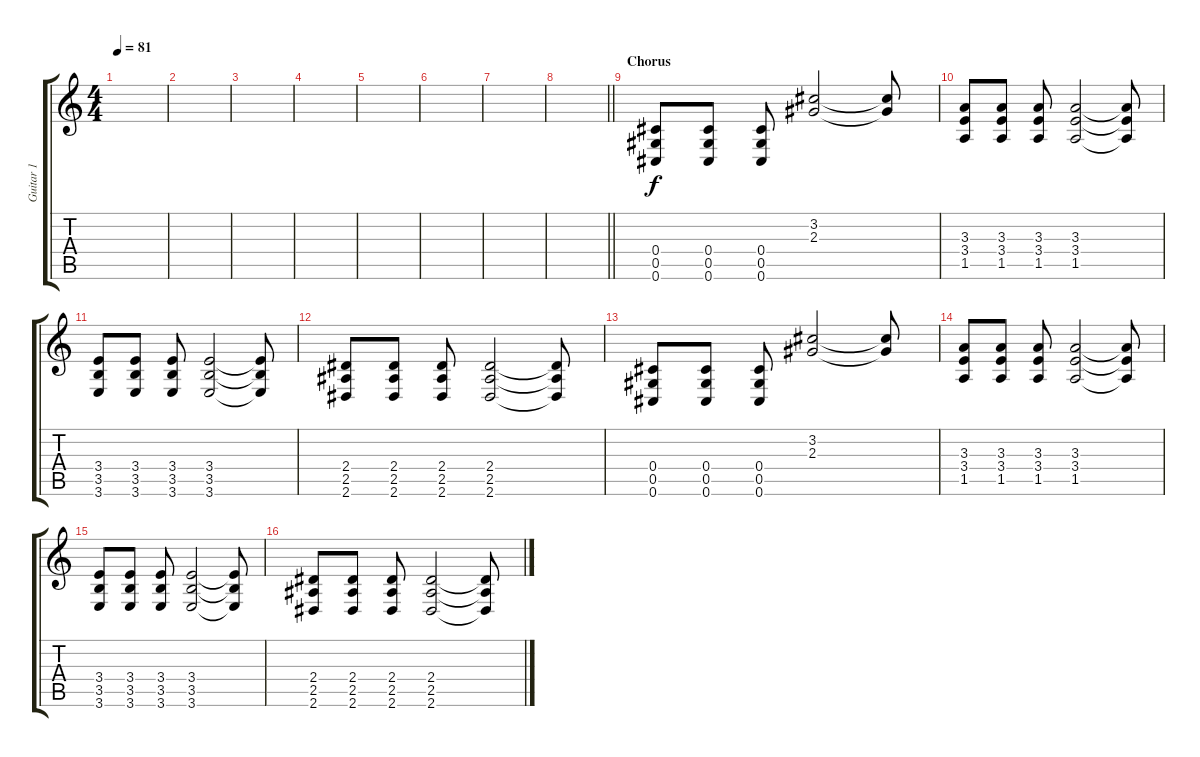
\track ("Guitar 1" "Guitar 1") {instrument distortionguitar}
\staff {score tabs}
\tuning (Eb4 Bb3 Gb3 Db3 Ab2 Db2) {hide}
\ts (4 4)
\tempo 81
\clef g2
\ks c
|
|
|
|
|
|
|
\barLineRight lightlight
|
\section ("" "Chorus")
(0.4 0.5 0.6).8 (0.4 0.5 0.6).8 (0.4 0.5 0.6).8 (3.2 2.3).2 (3.2{t} 2.3{t}).8 |
(3.3 3.4 1.5).8 (3.3 3.4 1.5).8 (3.3 3.4 1.5).8 (3.3 3.4 1.5).2 (3.3{t} 3.4{t} 1.5{t}).8 |
(3.4 3.5 3.6).8 (3.4 3.5 3.6).8 (3.4 3.5 3.6).8 (3.4 3.5 3.6).2 (3.4{t} 3.5{t} 3.6{t}).8 |
(2.4 2.5 2.6).8 (2.4 2.5 2.6).8 (2.4 2.5 2.6).8 (2.4 2.5 2.6).2 (2.4{t} 2.5{t} 2.6{t}).8 |
(0.4 0.5 0.6).8 (0.4 0.5 0.6).8 (0.4 0.5 0.6).8 (3.2 2.3).2 (3.2{t} 2.3{t}).8 |
(3.3 3.4 1.5).8 (3.3 3.4 1.5).8 (3.3 3.4 1.5).8 (3.3 3.4 1.5).2 (3.3{t} 3.4{t} 1.5{t}).8 |
(3.4 3.5 3.6).8 (3.4 3.5 3.6).8 (3.4 3.5 3.6).8 (3.4 3.5 3.6).2 (3.4{t} 3.5{t} 3.6{t}).8 |
(2.4 2.5 2.6).8 (2.4 2.5 2.6).8 (2.4 2.5 2.6).8 (2.4 2.5 2.6).2 (2.4{t} 2.5{t} 2.6{t}).8
